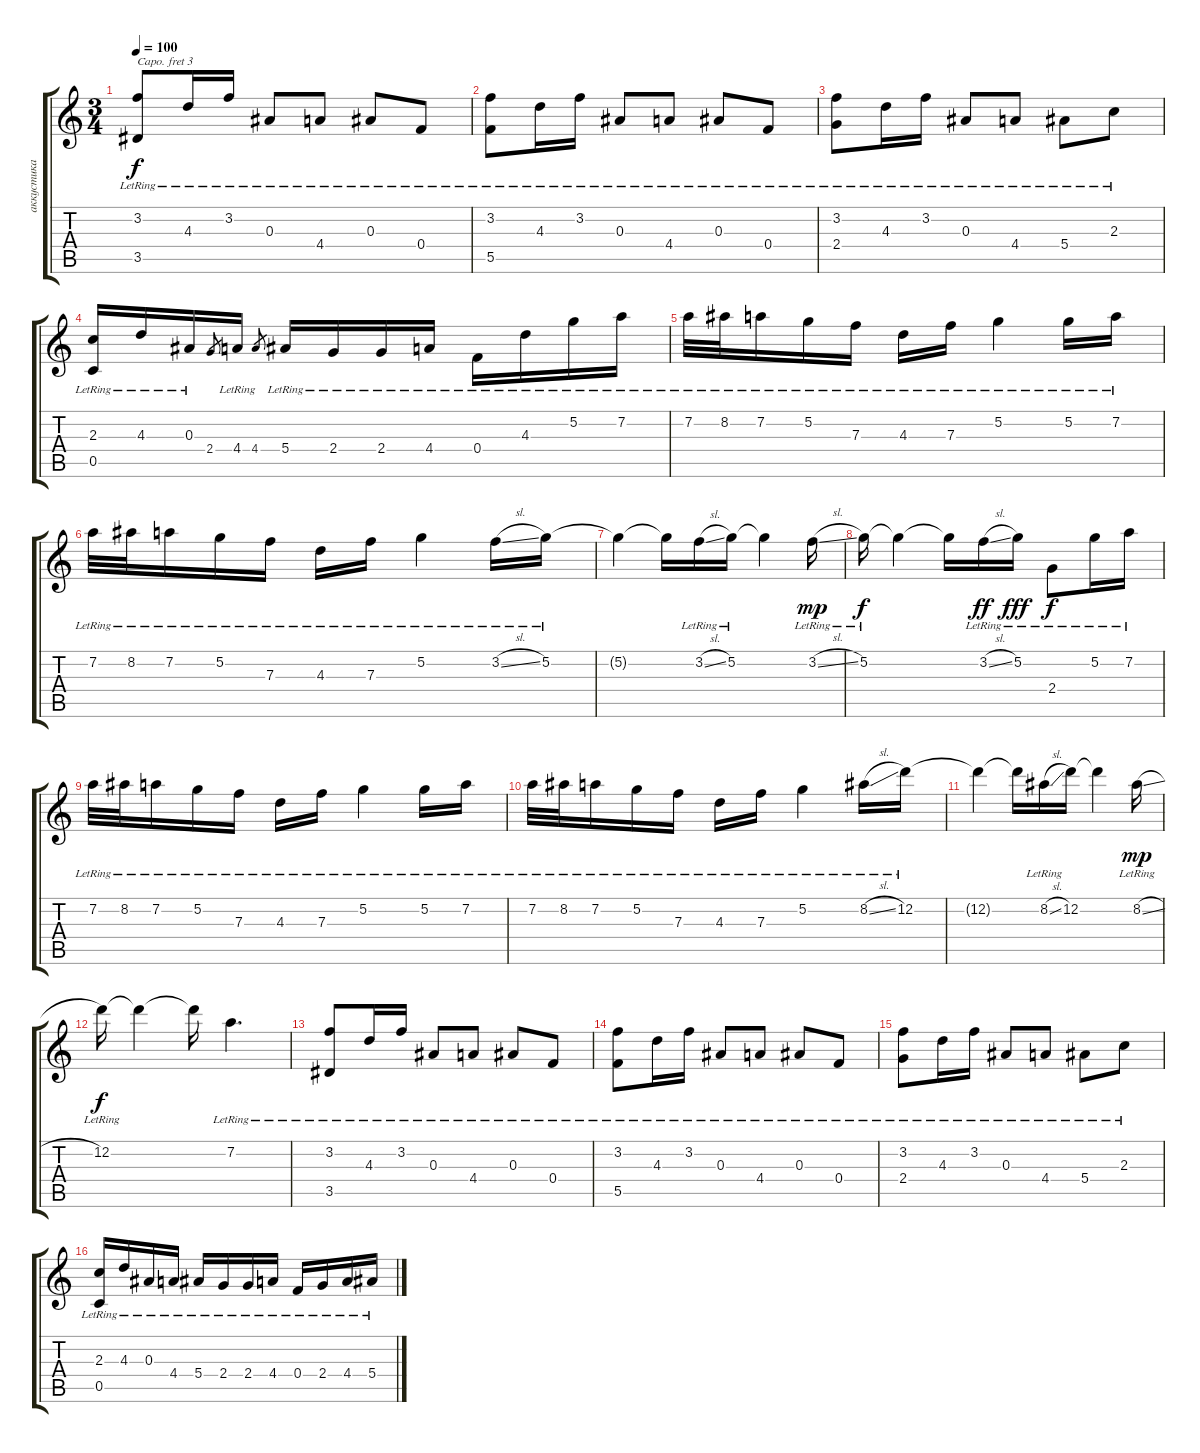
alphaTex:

\track ("аккустика" "аккустика") {instrument acousticguitarsteel}
\staff {score tabs}
\capo 3
\tuning (E4 B3 G3 D3 A2 D2) {hide}
\ts (3 4)
\tempo 100
\clef g2
\ks c
(3.2{lr} 3.5{lr}).8{dy f} 4.3{lr}.16 3.2{lr}.16 0.3{lr}.8 4.4{lr}.8 0.3{lr}.8 0.4{lr}.8 |
(3.2{lr} 5.5{lr}).8 4.3{lr}.16 3.2{lr}.16 0.3{lr}.8 4.4{lr}.8 0.3{lr}.8 0.4{lr}.8 |
(3.2{lr} 2.4{lr}).8 4.3{lr}.16 3.2{lr}.16 0.3{lr}.8 4.4{lr}.8 5.4{lr}.8 2.3{lr}.8 |
(2.3{lr} 0.5{lr}).16 4.3{lr}.16 0.3{lr}.16 2.4.8{gr} 4.4{lr}.16 4.4.8{gr} 5.4{lr}.16 2.4{lr}.16 2.4{lr}.16 4.4{lr}.16 0.4{lr}.16 4.3{lr}.16 5.2{lr}.16 7.2{lr}.16 |
7.2{lr}.32 8.2{lr}.32 7.2{lr}.16 5.2{lr}.16 7.3{lr}.16 4.3{lr}.16 7.3{lr}.16 5.2{lr}.4 5.2{lr}.16 7.2{lr}.16 |
7.2{lr}.32 8.2{lr}.32 7.2{lr}.16 5.2{lr}.16 7.3{lr}.16 4.3{lr}.16 7.3{lr}.16 5.2{lr}.4 3.2{sl lr}.16 5.2{lr}.16 |
5.2{t}.4 5.2{t}.16 3.2{sl lr}.16 5.2{lr}.16 5.2{t}.4 3.2{sl lr}.16{dy mp} |
5.2{lr}.16{dy f} 5.2{t}.4 5.2{t}.16 3.2{sl lr}.16{dy ff} 5.2{lr}.16{dy fff} 2.4{lr}.8{dy f} 5.2{lr}.16 7.2{lr}.16 |
7.2{lr}.32 8.2{lr}.32 7.2{lr}.16 5.2{lr}.16 7.3{lr}.16 4.3{lr}.16 7.3{lr}.16 5.2{lr}.4 5.2{lr}.16 7.2{lr}.16 |
7.2{lr}.32 8.2{lr}.32 7.2{lr}.16 5.2{lr}.16 7.3{lr}.16 4.3{lr}.16 7.3{lr}.16 5.2{lr}.4 8.2{sl lr}.16 12.2{lr}.16 |
12.2{t}.4 12.2{t}.16 8.2{sl lr}.16 12.2{lr}.16 12.2{t}.4 8.2{sl lr}.16{dy mp} |
12.2{lr}.16{dy f} 12.2{t}.4 12.2{t}.16 7.2{lr}.4{d} |
(3.2{lr} 3.5{lr}).8{volume 0} 4.3{lr}.16 3.2{lr}.16 0.3{lr}.8 4.4{lr}.8 0.3{lr}.8 0.4{lr}.8 |
(3.2{lr} 5.5{lr}).8 4.3{lr}.16 3.2{lr}.16 0.3{lr}.8 4.4{lr}.8 0.3{lr}.8 0.4{lr}.8 |
(3.2{lr} 2.4{lr}).8 4.3{lr}.16 3.2{lr}.16 0.3{lr}.8 4.4{lr}.8 5.4{lr}.8 2.3{lr}.8 |
(2.3{lr} 0.5{lr}).16 4.3{lr}.16 0.3{lr}.16 4.4{lr}.16 5.4{lr}.16 2.4{lr}.16 2.4{lr}.16 4.4{lr}.16 0.4{lr}.16 2.4{lr}.16 4.4{lr}.16 5.4{lr}.16
